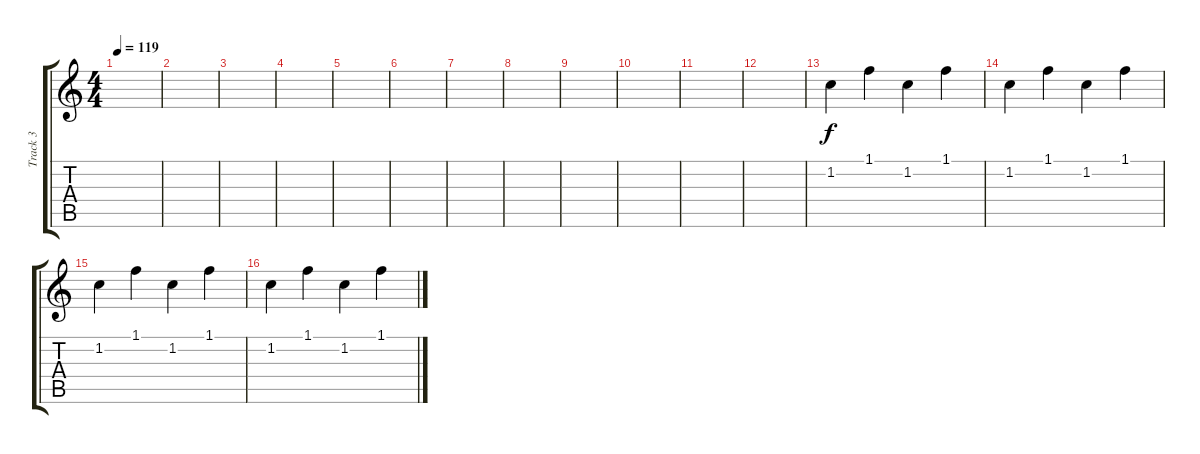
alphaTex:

\track ("Track 3" "Track 3") {instrument distortionguitar}
\staff {score tabs}
\tuning (E4 B3 G3 D3 A2 E2) {hide}
\ts (4 4)
\tempo 119
\clef g2
\ks c
|
|
|
|
|
|
|
|
|
|
|
|
1.2.4 1.1.4 1.2.4 1.1.4 |
1.2.4 1.1.4 1.2.4 1.1.4 |
1.2.4 1.1.4 1.2.4 1.1.4 |
1.2.4 1.1.4 1.2.4 1.1.4
